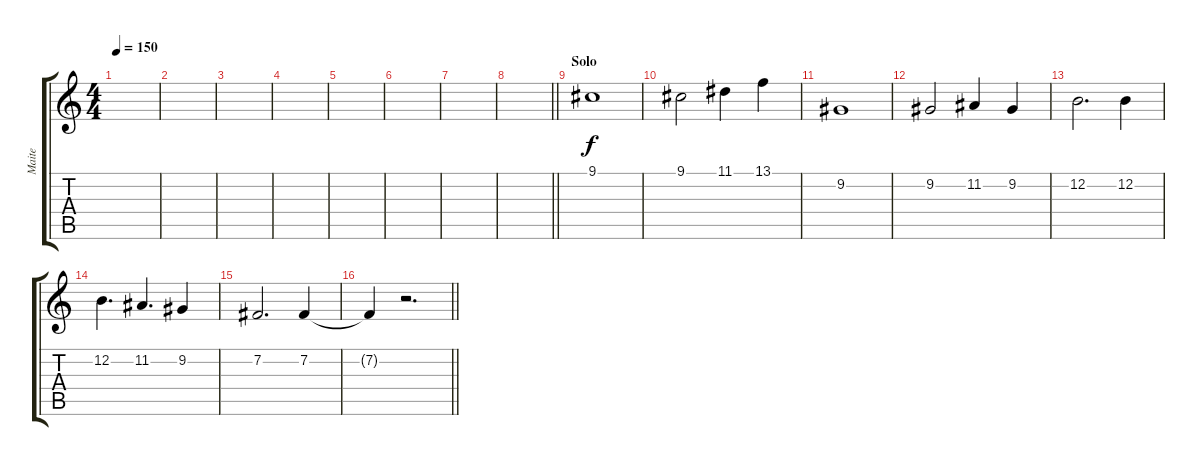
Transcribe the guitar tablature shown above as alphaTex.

\track ("Maite" "Maite") {instrument acousticgrandpiano}
\staff {score tabs}
\tuning (E4 B3 G3 D3 A2 E2) {hide}
\ts (4 4)
\tempo 150
\clef g2
\ks c
|
|
|
|
|
|
|
\barLineRight lightlight
|
\section ("" "Solo")
9.1.1 |
9.1.2 11.1.4 13.1.4 |
9.2.1 |
9.2.2 11.2.4 9.2.4 |
12.2.2{d} 12.2.4 |
12.2.4{d} 11.2.4{d} 9.2.4 |
7.2.2{d} 7.2.4 |
\barLineRight lightlight
7.2{t}.4 r.2{d}
